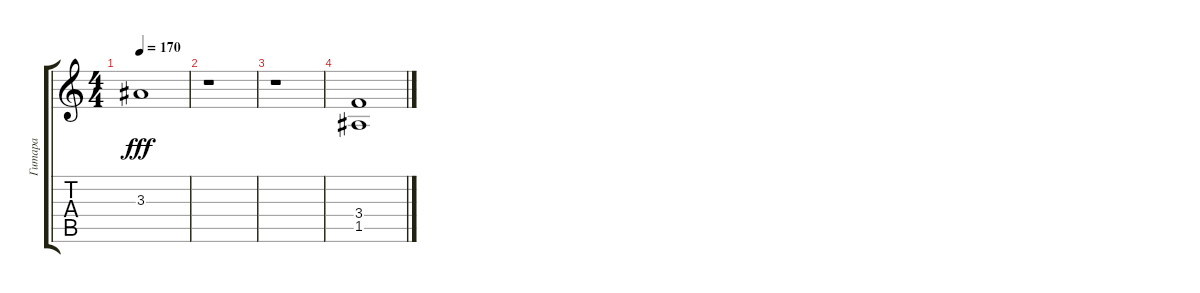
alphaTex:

\track ("Гитара" "Гитара") {instrument overdrivenguitar}
\staff {score tabs}
\tuning (E4 B3 G3 D3 A2 E2) {hide}
\ts (4 4)
\tempo 170
\clef g2
\ks c
3.3.1{dy fff} |
r.1 |
r.1 |
(3.4 1.5).1
